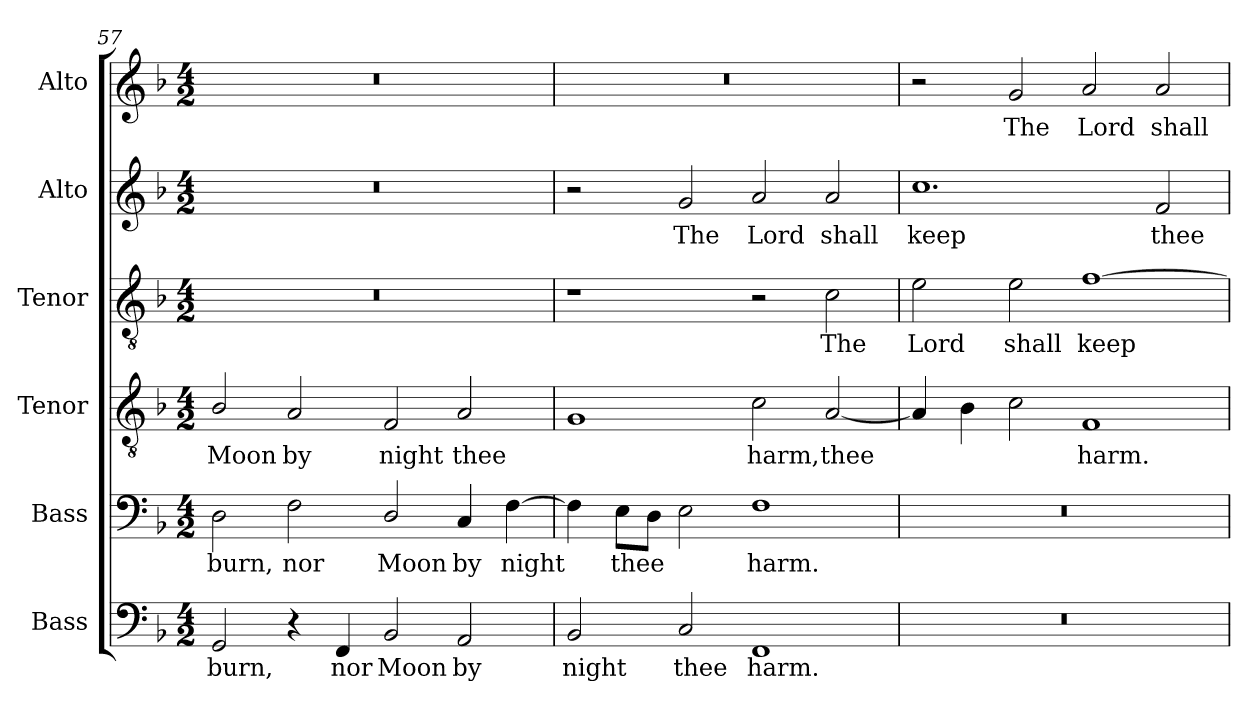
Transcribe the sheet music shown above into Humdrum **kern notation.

**kern	**text	**kern	**text	**kern	**text	**kern	**text	**kern	**text	**kern	**text
*part6	*part6	*part5	*part5	*part4	*part4	*part3	*part3	*part2	*part2	*part1	*part1
*staff6	*staff6	*staff5	*staff5	*staff4	*staff4	*staff3	*staff3	*staff2	*staff2	*staff1	*staff1
*I"Bass	*	*I"Bass	*	*I"Tenor	*	*I"Tenor	*	*I"Alto	*	*I"Alto	*
*I'B.	*	*	*	*I'T.	*	*I'T.	*	*I'A.	*	*I'A.	*
*clefF4	*	*clefF4	*	*clefGv2	*	*clefGv2	*	*clefG2	*	*clefG2	*
*	*	*	*	*ITrd7c12	*	*ITrd7c12	*	*	*	*	*
*k[b-]	*	*k[b-]	*	*k[b-]	*	*k[b-]	*	*k[b-]	*	*k[b-]	*
*F:	*	*F:	*	*F:	*	*F:	*	*F:	*	*F:	*
*M4/2	*	*M4/2	*	*M4/2	*	*M4/2	*	*M4/2	*	*M4/2	*
=57	=57	=57	=57	=57	=57	=57	=57	=57	=57	=57	=57
!	!LO:LY:b:color=#000000	!	!	!	!	!	!	!	!	!	!
!	!	!	!LO:LY:b:color=#000000	!	!	!	!	!	!	!	!
!	!	!	!	!	!LO:LY:b:color=#000000	!LO:N:vis=1	!	!LO:N:vis=1	!	!LO:N:vis=1	!
2GGi/	burn,	2Di\	burn,	2BB-i/	Moon	0r	.	0r	.	0r	.
!	!	!	!LO:LY:b:color=#000000	!	!	!	!	!	!	!	!
!	!	!	!	!	!LO:LY:b:color=#000000	!	!	!	!	!	!
4r	.	2Fi\	nor	2AAi/	by	.	.	.	.	.	.
!	!LO:LY:b:color=#000000	!	!	!	!	!	!	!	!	!	!
4FFi/	nor	.	.	.	.	.	.	.	.	.	.
!	!LO:LY:b:color=#000000	!	!	!	!	!	!	!	!	!	!
!	!	!	!LO:LY:b:color=#000000	!	!	!	!	!	!	!	!
!	!	!	!	!	!LO:LY:b:color=#000000	!	!	!	!	!	!
2BB-i/	Moon	2Di/	Moon	2FFi/	night	.	.	.	.	.	.
!	!LO:LY:b:color=#000000	!	!	!	!	!	!	!	!	!	!
!	!	!	!LO:LY:b:color=#000000	!	!	!	!	!	!	!	!
!	!	!	!	!	!LO:LY:b:color=#000000	!	!	!	!	!	!
2AAi/	by	4Ci/	by	2AAi/	thee	.	.	.	.	.	.
!	!	!	!LO:LY:b:color=#000000	!	!	!	!	!	!	!	!
.	.	[4Fi\	night	.	.	.	.	.	.	.	.
=58	=58	=58	=58	=58	=58	=58	=58	=58	=58	=58	=58
!	!LO:LY:b:color=#000000	!	!	!	!	!	!	!	!	!LO:N:vis=1	!
2BB-i/	night	4Fi\]	.	1GGi	.	1r	.	2r	.	0r	.
!	!	!	!LO:LY:b:color=#000000	!	!	!	!	!	!	!	!
.	.	8Ei\L	thee	.	.	.	.	.	.	.	.
.	.	8Di\J	.	.	.	.	.	.	.	.	.
!	!LO:LY:b:color=#000000	!	!	!	!	!	!	!	!	!	!
!	!	!	!	!	!	!	!	!	!LO:LY:b:color=#000000	!	!
2Ci/	thee	2Ei\	.	.	.	.	.	2gi/	The	.	.
!	!LO:LY:b:color=#000000	!	!	!	!	!	!	!	!	!	!
!	!	!	!LO:LY:b:color=#000000	!	!	!	!	!	!	!	!
!	!	!	!	!	!LO:LY:b:color=#000000	!	!	!	!	!	!
!	!	!	!	!	!	!	!	!	!LO:LY:b:color=#000000	!	!
1FFi	harm.	1Fi	harm.	2Ci\	harm,	2r	.	2ai/	Lord	.	.
!	!	!	!	!	!LO:LY:b:color=#000000	!	!	!	!	!	!
!	!	!	!	!	!	!	!LO:LY:b:color=#000000	!	!	!	!
!	!	!	!	!	!	!	!	!	!LO:LY:b:color=#000000	!	!
.	.	.	.	[2AAi/	thee	2Ci\	The	2ai/	shall	.	.
=59	=59	=59	=59	=59	=59	=59	=59	=59	=59	=59	=59
!LO:N:vis=1	!	!LO:N:vis=1	!	!	!	!	!	!	!	!	!
!	!	!	!	!	!	!	!LO:LY:b:color=#000000	!	!	!	!
!	!	!	!	!	!	!	!	!	!LO:LY:b:color=#000000	!	!
0r	.	0r	.	4AAi/]	.	2Ei\	Lord	1.cci	keep	2r	.
.	.	.	.	4BB-i\	.	.	.	.	.	.	.
!	!	!	!	!	!	!	!LO:LY:b:color=#000000	!	!	!	!
!	!	!	!	!	!	!	!	!	!	!	!LO:LY:b:color=#000000
.	.	.	.	2Ci\	.	2Ei\	shall	.	.	2gi/	The
!	!	!	!	!	!LO:LY:b:color=#000000	!	!	!	!	!	!
!	!	!	!	!	!	!	!LO:LY:b:color=#000000	!	!	!	!
!	!	!	!	!	!	!	!	!	!	!	!LO:LY:b:color=#000000
.	.	.	.	1FFi	harm.	[1Fi	keep	.	.	2ai/	Lord
!	!	!	!	!	!	!	!	!	!LO:LY:b:color=#000000	!	!
!	!	!	!	!	!	!	!	!	!	!	!LO:LY:b:color=#000000
.	.	.	.	.	.	.	.	2fi/	thee	2ai/	shall
=	=	=	=	=	=	=	=	=	=	=	=
*-	*-	*-	*-	*-	*-	*-	*-	*-	*-	*-	*-
